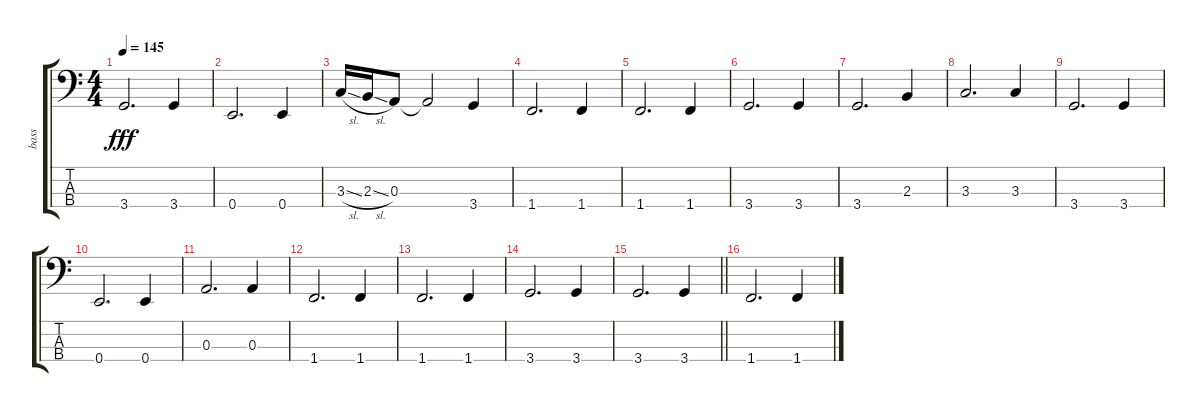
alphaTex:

\track ("bass" "bass") {instrument electricbassfinger}
\staff {score tabs}
\tuning (G2 D2 A1 E1) {hide}
\ts (4 4)
\tempo 145
\clef f4
\ks c
3.4.2{d dy fff} 3.4.4 |
0.4.2{d} 0.4.4 |
3.3{sl}.16 2.3{sl}.16 0.3.8 0.3{t}.2 3.4.4 |
1.4.2{d} 1.4.4 |
1.4.2{d} 1.4.4 |
3.4.2{d} 3.4.4 |
3.4.2{d} 2.3.4 |
3.3.2{d} 3.3.4 |
3.4.2{d} 3.4.4 |
0.4.2{d} 0.4.4 |
0.3.2{d} 0.3.4 |
1.4.2{d} 1.4.4 |
1.4.2{d} 1.4.4 |
3.4.2{d} 3.4.4 |
\barLineRight lightlight
3.4.2{d} 3.4.4 |
1.4.2{d} 1.4.4
